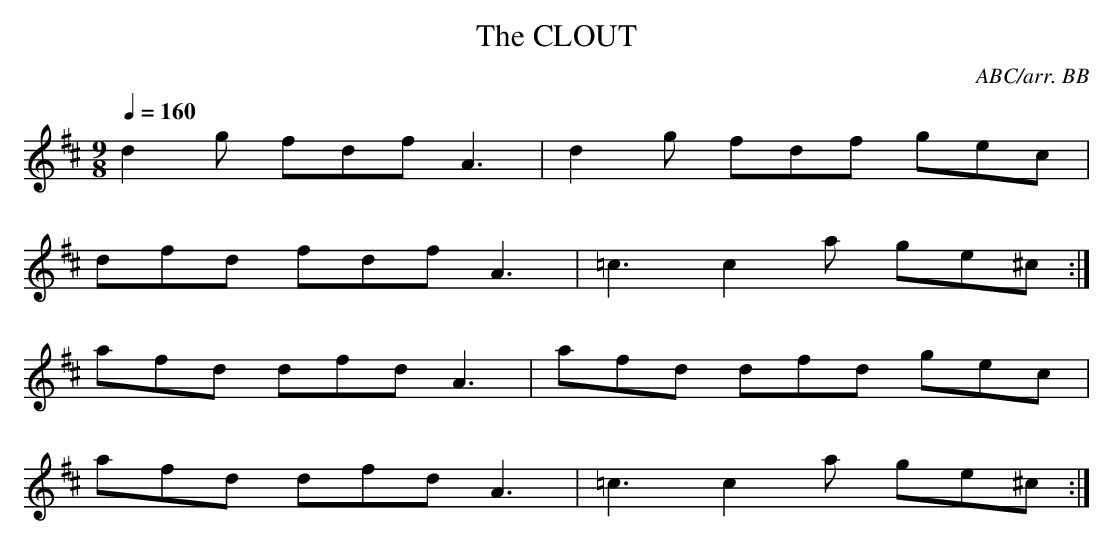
X:1
T:CLOUT, The
C:ABC/arr. BB
M:9/8
L:1/8
Q:1/4=160
K:D
d2g fdf A3|d2g fdf gec|
dfd fdf A3|=c3 c2a ge^c :|
afd dfd A3|afd dfd gec|
afd dfd A3|=c3 c2a ge^c :|
